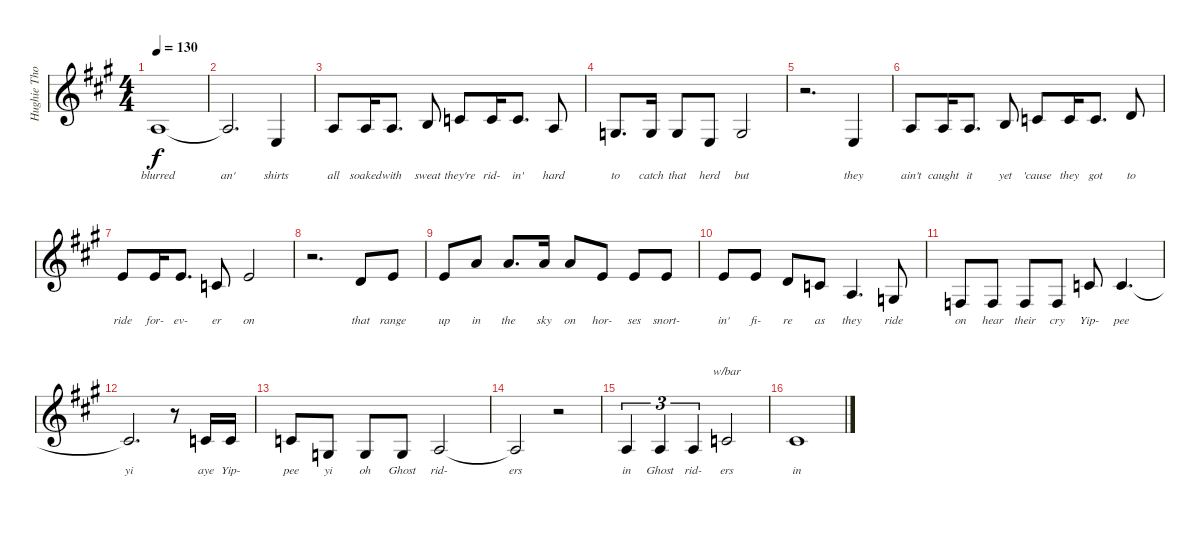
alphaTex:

\track ("Hughie Thomasson Vocals" "Hughie Tho") {instrument violin}
\staff {score}
\tuning (E4 B3 G3 D3 A2 E2) {hide}
\ts (4 4)
\tempo 130
\clef g2
\ks f#minor
2.3.1{lyrics (0 "blurred") lyrics (1 "") lyrics (2 "") lyrics (3 "") lyrics (4 "") dy f} |
2.3{t}.2{d lyrics (0 "an'") lyrics (1 "") lyrics (2 "") lyrics (3 "") lyrics (4 "")} 2.4.4{lyrics (0 "shirts") lyrics (1 "") lyrics (2 "") lyrics (3 "") lyrics (4 "")} |
2.3.8{lyrics (0 "all") lyrics (1 "") lyrics (2 "") lyrics (3 "") lyrics (4 "")} 2.3.16{lyrics (0 "soaked") lyrics (1 "") lyrics (2 "") lyrics (3 "") lyrics (4 "")} 2.3.8{d lyrics (0 "with") lyrics (1 "") lyrics (2 "") lyrics (3 "") lyrics (4 "")} 4.3.8{lyrics (0 "sweat") lyrics (1 "") lyrics (2 "") lyrics (3 "") lyrics (4 "")} 5.3.8{lyrics (0 "they're") lyrics (1 "") lyrics (2 "") lyrics (3 "") lyrics (4 "")} 5.3.16{lyrics (0 "rid-") lyrics (1 "") lyrics (2 "") lyrics (3 "") lyrics (4 "")} 5.3.8{d lyrics (0 "in'") lyrics (1 "") lyrics (2 "") lyrics (3 "") lyrics (4 "")} 2.3.8{lyrics (0 "hard") lyrics (1 "") lyrics (2 "") lyrics (3 "") lyrics (4 "")} |
0.3.8{d lyrics (0 "to") lyrics (1 "") lyrics (2 "") lyrics (3 "") lyrics (4 "")} 0.3.16{lyrics (0 "catch") lyrics (1 "") lyrics (2 "") lyrics (3 "") lyrics (4 "")} 0.3.8{lyrics (0 "that") lyrics (1 "") lyrics (2 "") lyrics (3 "") lyrics (4 "")} 2.4.8{lyrics (0 "herd") lyrics (1 "") lyrics (2 "") lyrics (3 "") lyrics (4 "")} 0.3.2{lyrics (0 "but") lyrics (1 "") lyrics (2 "") lyrics (3 "") lyrics (4 "")} |
r.2{d} 2.4.4{lyrics (0 "they") lyrics (1 "") lyrics (2 "") lyrics (3 "") lyrics (4 "")} |
2.3.8{lyrics (0 "ain't") lyrics (1 "") lyrics (2 "") lyrics (3 "") lyrics (4 "")} 2.3.16{lyrics (0 "caught") lyrics (1 "") lyrics (2 "") lyrics (3 "") lyrics (4 "")} 2.3.8{d lyrics (0 "it") lyrics (1 "") lyrics (2 "") lyrics (3 "") lyrics (4 "")} 4.3.8{lyrics (0 "yet") lyrics (1 "") lyrics (2 "") lyrics (3 "") lyrics (4 "")} 5.3.8{lyrics (0 "'cause") lyrics (1 "") lyrics (2 "") lyrics (3 "") lyrics (4 "")} 5.3.16{lyrics (0 "they") lyrics (1 "") lyrics (2 "") lyrics (3 "") lyrics (4 "")} 5.3.8{d lyrics (0 "got") lyrics (1 "") lyrics (2 "") lyrics (3 "") lyrics (4 "")} 3.2.8{lyrics (0 "to") lyrics (1 "") lyrics (2 "") lyrics (3 "") lyrics (4 "")} |
5.2.8{lyrics (0 "ride") lyrics (1 "") lyrics (2 "") lyrics (3 "") lyrics (4 "")} 5.2.16{lyrics (0 "for-") lyrics (1 "") lyrics (2 "") lyrics (3 "") lyrics (4 "")} 5.2.8{d lyrics (0 "ev-") lyrics (1 "") lyrics (2 "") lyrics (3 "") lyrics (4 "")} 5.3.8{lyrics (0 "er") lyrics (1 "") lyrics (2 "") lyrics (3 "") lyrics (4 "")} 5.2.2{lyrics (0 "on") lyrics (1 "") lyrics (2 "") lyrics (3 "") lyrics (4 "")} |
r.2{d} 3.2.8{lyrics (0 "that") lyrics (1 "") lyrics (2 "") lyrics (3 "") lyrics (4 "")} 5.2.8{lyrics (0 "range") lyrics (1 "") lyrics (2 "") lyrics (3 "") lyrics (4 "")} |
5.2.8{lyrics (0 "up") lyrics (1 "") lyrics (2 "") lyrics (3 "") lyrics (4 "")} 5.1.8{lyrics (0 "in") lyrics (1 "") lyrics (2 "") lyrics (3 "") lyrics (4 "")} 5.1.8{d lyrics (0 "the") lyrics (1 "") lyrics (2 "") lyrics (3 "") lyrics (4 "")} 5.1.16{lyrics (0 "sky") lyrics (1 "") lyrics (2 "") lyrics (3 "") lyrics (4 "")} 5.1.8{lyrics (0 "on") lyrics (1 "") lyrics (2 "") lyrics (3 "") lyrics (4 "")} 5.2.8{lyrics (0 "hor-") lyrics (1 "") lyrics (2 "") lyrics (3 "") lyrics (4 "")} 5.2.8{lyrics (0 "ses") lyrics (1 "") lyrics (2 "") lyrics (3 "") lyrics (4 "")} 5.2.8{lyrics (0 "snort-") lyrics (1 "") lyrics (2 "") lyrics (3 "") lyrics (4 "")} |
5.2.8{lyrics (0 "in'") lyrics (1 "") lyrics (2 "") lyrics (3 "") lyrics (4 "")} 5.2.8{lyrics (0 "fi-") lyrics (1 "") lyrics (2 "") lyrics (3 "") lyrics (4 "")} 3.2.8{lyrics (0 "re") lyrics (1 "") lyrics (2 "") lyrics (3 "") lyrics (4 "")} 5.3.8{lyrics (0 "as") lyrics (1 "") lyrics (2 "") lyrics (3 "") lyrics (4 "")} 2.3.4{d lyrics (0 "they") lyrics (1 "") lyrics (2 "") lyrics (3 "") lyrics (4 "")} 5.4.8{lyrics (0 "ride") lyrics (1 "") lyrics (2 "") lyrics (3 "") lyrics (4 "")} |
3.4.8{lyrics (0 "on") lyrics (1 "") lyrics (2 "") lyrics (3 "") lyrics (4 "")} 3.4.8{lyrics (0 "hear") lyrics (1 "") lyrics (2 "") lyrics (3 "") lyrics (4 "")} 3.4.8{lyrics (0 "their") lyrics (1 "") lyrics (2 "") lyrics (3 "") lyrics (4 "")} 3.4.8{lyrics (0 "cry") lyrics (1 "") lyrics (2 "") lyrics (3 "") lyrics (4 "")} 5.3.8{lyrics (0 "Yip-") lyrics (1 "") lyrics (2 "") lyrics (3 "") lyrics (4 "")} 5.3.4{d lyrics (0 "pee") lyrics (1 "") lyrics (2 "") lyrics (3 "") lyrics (4 "")} |
5.3{t}.2{d lyrics (0 "yi") lyrics (1 "") lyrics (2 "") lyrics (3 "") lyrics (4 "")} r.8 5.3.16{lyrics (0 "aye") lyrics (1 "") lyrics (2 "") lyrics (3 "") lyrics (4 "")} 5.3.16{lyrics (0 "Yip-") lyrics (1 "") lyrics (2 "") lyrics (3 "") lyrics (4 "")} |
5.3.8{lyrics (0 "pee") lyrics (1 "") lyrics (2 "") lyrics (3 "") lyrics (4 "")} 5.4.8{lyrics (0 "yi") lyrics (1 "") lyrics (2 "") lyrics (3 "") lyrics (4 "")} 5.4.8{lyrics (0 "oh") lyrics (1 "") lyrics (2 "") lyrics (3 "") lyrics (4 "")} 0.3.8{lyrics (0 "Ghost") lyrics (1 "") lyrics (2 "") lyrics (3 "") lyrics (4 "")} 2.3.2{lyrics (0 "rid-") lyrics (1 "") lyrics (2 "") lyrics (3 "") lyrics (4 "")} |
2.3{t}.2{lyrics (0 "ers") lyrics (1 "") lyrics (2 "") lyrics (3 "") lyrics (4 "")} r.2 |
2.3.4{tu (3 2) lyrics (0 "in") lyrics (1 "") lyrics (2 "") lyrics (3 "") lyrics (4 "")} 2.3.4{tu (3 2) lyrics (0 "Ghost") lyrics (1 "") lyrics (2 "") lyrics (3 "") lyrics (4 "")} 2.3.4{tu (3 2) lyrics (0 "rid-") lyrics (1 "") lyrics (2 "") lyrics (3 "") lyrics (4 "")} 1.2.2{tbe (custom default 0 0 5 0 15 -2 25 0 60 0) lyrics (0 "ers") lyrics (1 "") lyrics (2 "") lyrics (3 "") lyrics (4 "")} |
1.2{t}.1{lyrics (0 "in") lyrics (1 "") lyrics (2 "") lyrics (3 "") lyrics (4 "")}
